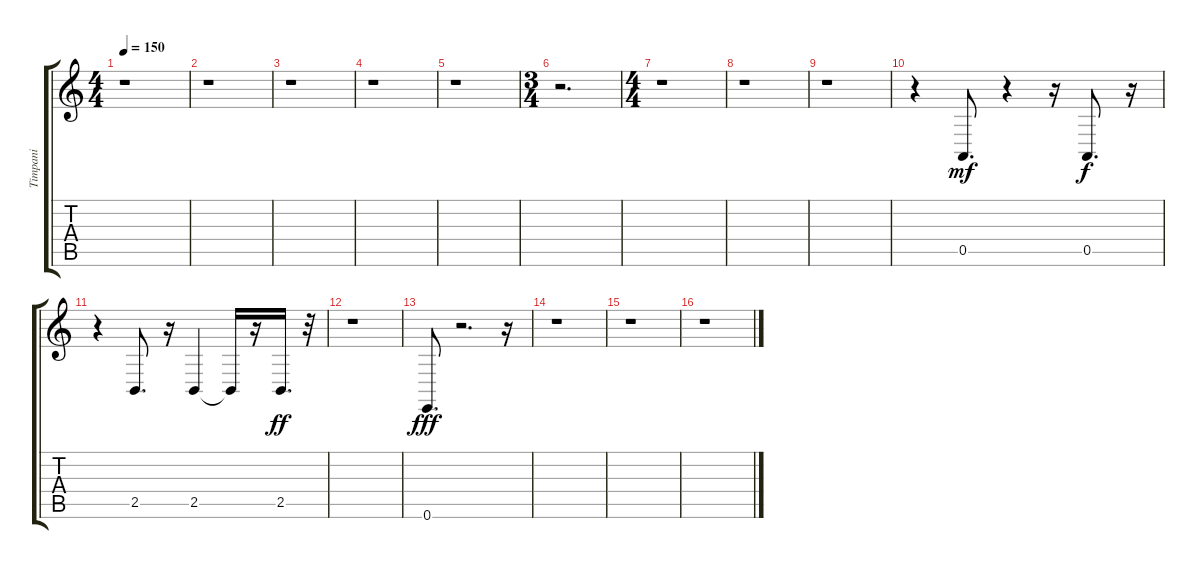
\track ("Timpani" "Timpani") {instrument timpani}
\staff {score tabs}
\tuning (E4 B3 G3 D3 A2 E2) {hide}
\ts (4 4)
\tempo 150
\clef g2
\ks c
r.1{dy p} |
r.1 |
r.1 |
r.1 |
r.1 |
\ts (3 4)
r.2{d} |
\ts (4 4)
r.1 |
r.1 |
r.1 |
r.4 0.5.8{d dy mf} r.4 r.16 0.5.8{d dy f} r.16 |
r.4 2.5.8{d} r.16 2.5.4 2.5{t}.16 r.16 2.5.16{d dy ff} r.32 |
r.1 |
0.6.8{d dy fff} r.2{d} r.16 |
r.1 |
r.1 |
r.1
